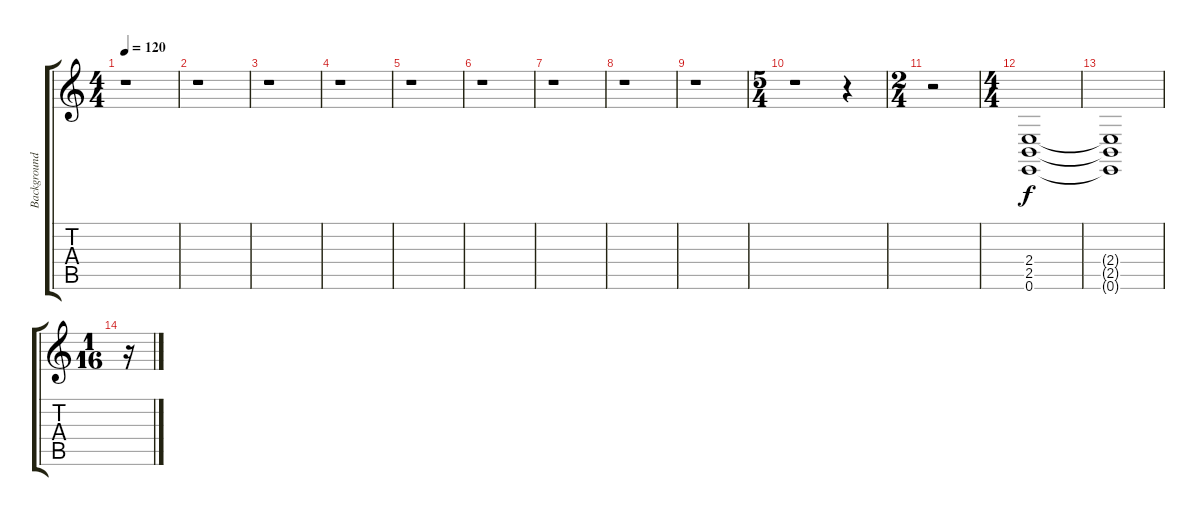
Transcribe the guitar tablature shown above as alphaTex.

\track ("Background Organ" "Background") {instrument churchorgan}
\staff {score tabs}
\tuning (E4 B3 G3 D3 A2 E2) {hide}
\ts (4 4)
\tempo 120
\clef g2
\ks c
r.1{dy f} |
r.1 |
r.1 |
r.1 |
r.1 |
r.1 |
r.1 |
r.1 |
r.1 |
\ts (5 4)
r.1 r.4 |
\ts (2 4)
r.2 |
\ts (4 4)
(2.4 2.5 0.6).1 |
(2.4{t} 2.5{t} 0.6{t}).1 |
\ts (1 16)
r.16
